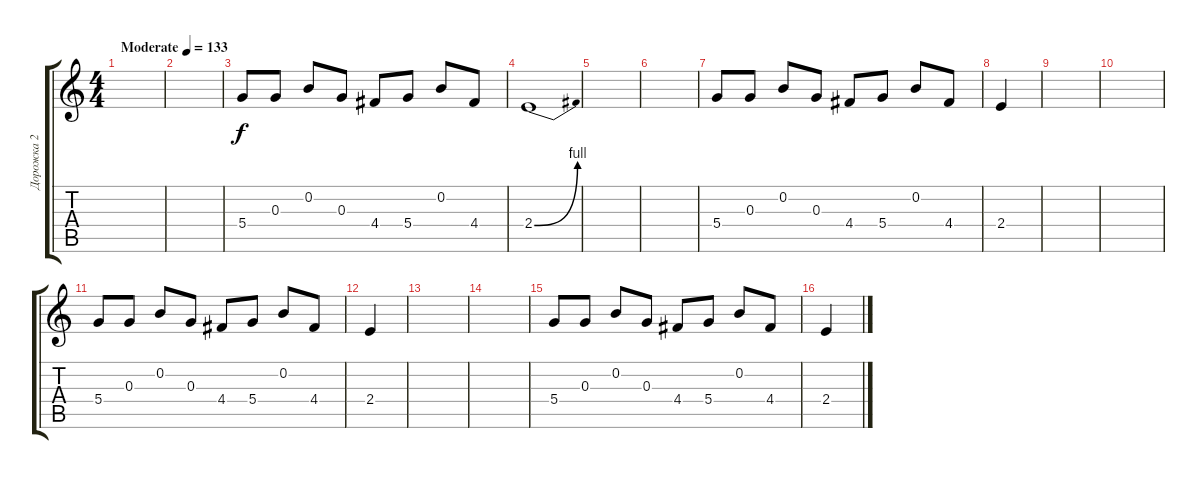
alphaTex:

\track ("Дорожка 2" "Дорожка 2") {instrument distortionguitar}
\staff {score tabs}
\tuning (E4 B3 G3 D3 A2 E2) {hide}
\ts (4 4)
\tempo (133 "Moderate")
\clef g2
\ks c
|
|
5.4.8 0.3.8 0.2.8 0.3.8 4.4.8 5.4.8 0.2.8 4.4.8 |
2.4{be (bend 0 0 60 4)}.1 |
|
|
5.4.8 0.3.8 0.2.8 0.3.8 4.4.8 5.4.8 0.2.8 4.4.8 |
2.4.4 |
|
|
5.4.8 0.3.8 0.2.8 0.3.8 4.4.8 5.4.8 0.2.8 4.4.8 |
2.4.4 |
|
|
5.4.8 0.3.8 0.2.8 0.3.8 4.4.8 5.4.8 0.2.8 4.4.8 |
2.4.4
